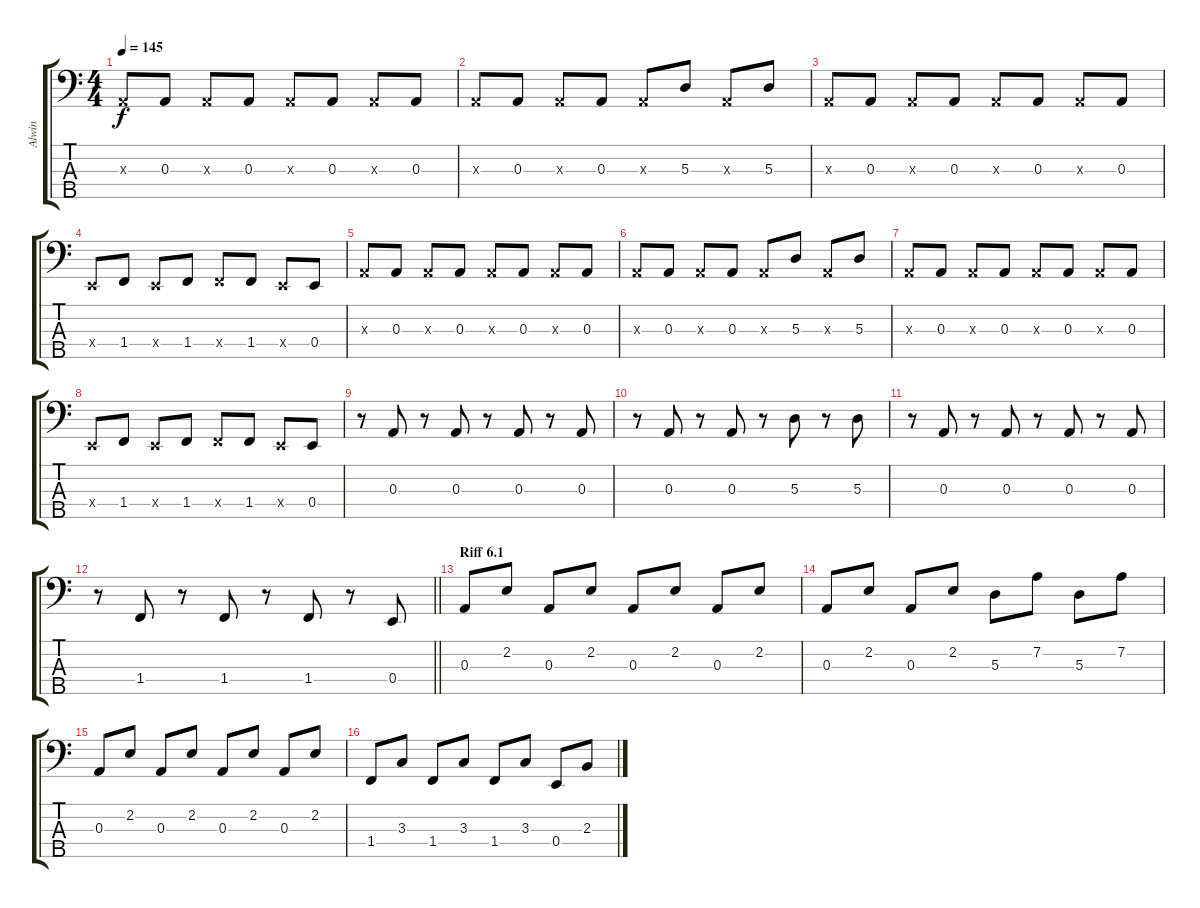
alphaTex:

\track ("Alwin" "Alwin") {instrument electricbassfinger}
\staff {score tabs}
\tuning (G2 D2 A1 E1 B0) {hide}
\ts (4 4)
\tempo 145
\clef f4
\ks c
0.3{x}.8{dy f} 0.3.8 0.3{x}.8 0.3.8 0.3{x}.8 0.3.8 0.3{x}.8 0.3.8 |
0.3{x}.8 0.3.8 0.3{x}.8 0.3.8 0.3{x}.8 5.3.8 0.3{x}.8 5.3.8 |
0.3{x}.8 0.3.8 0.3{x}.8 0.3.8 0.3{x}.8 0.3.8 0.3{x}.8 0.3.8 |
0.4{x}.8 1.4.8 0.4{x}.8 1.4.8 1.4{x}.8 1.4.8 0.4{x}.8 0.4.8 |
0.3{x}.8 0.3.8 0.3{x}.8 0.3.8 0.3{x}.8 0.3.8 0.3{x}.8 0.3.8 |
0.3{x}.8 0.3.8 0.3{x}.8 0.3.8 0.3{x}.8 5.3.8 0.3{x}.8 5.3.8 |
0.3{x}.8 0.3.8 0.3{x}.8 0.3.8 0.3{x}.8 0.3.8 0.3{x}.8 0.3.8 |
0.4{x}.8 1.4.8 0.4{x}.8 1.4.8 1.4{x}.8 1.4.8 0.4{x}.8 0.4.8 |
r.8 0.3.8 r.8 0.3.8 r.8 0.3.8 r.8 0.3.8 |
r.8 0.3.8 r.8 0.3.8 r.8 5.3.8 r.8 5.3.8 |
r.8 0.3.8 r.8 0.3.8 r.8 0.3.8 r.8 0.3.8 |
\barLineRight lightlight
r.8 1.4.8 r.8 1.4.8 r.8 1.4.8 r.8 0.4.8 |
\section ("" "Riff 6.1")
0.3.8 2.2.8 0.3.8 2.2.8 0.3.8 2.2.8 0.3.8 2.2.8 |
0.3.8 2.2.8 0.3.8 2.2.8 5.3.8 7.2.8 5.3.8 7.2.8 |
0.3.8 2.2.8 0.3.8 2.2.8 0.3.8 2.2.8 0.3.8 2.2.8 |
1.4.8 3.3.8 1.4.8 3.3.8 1.4.8 3.3.8 0.4.8 2.3.8
